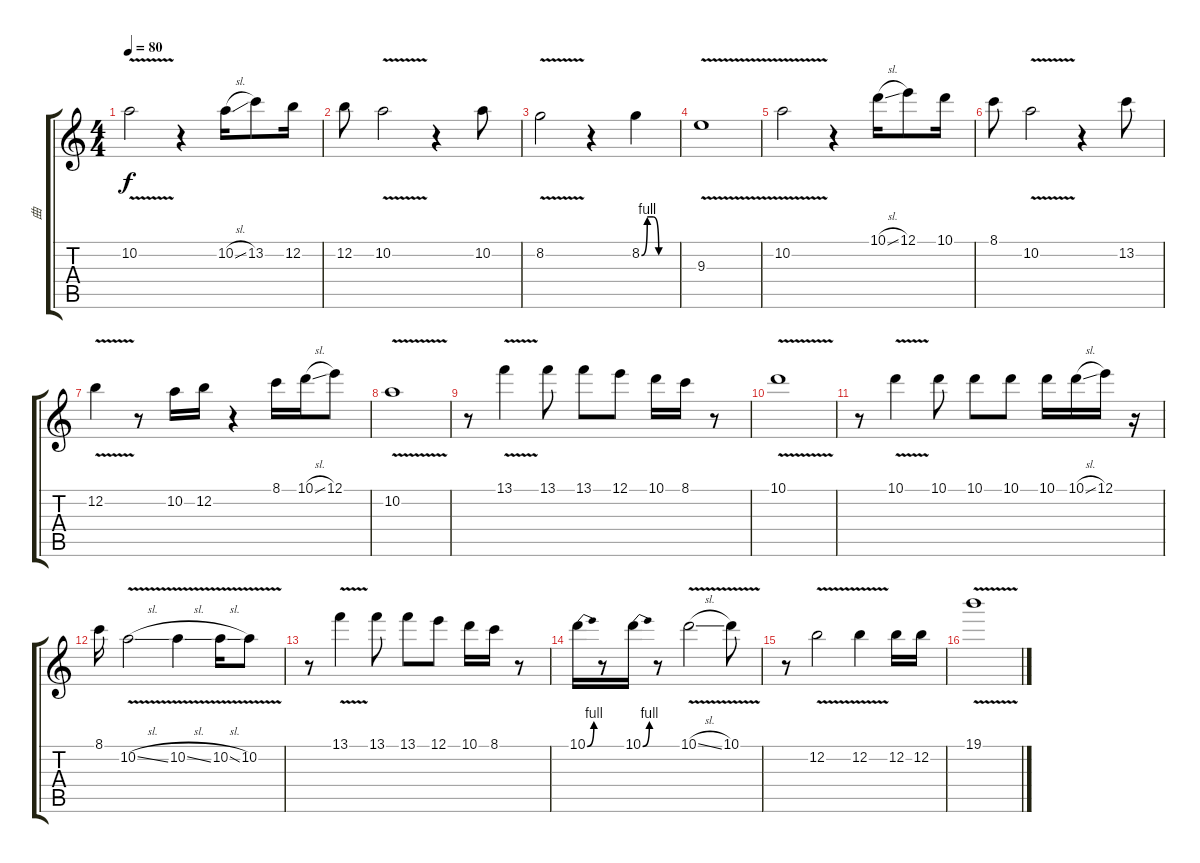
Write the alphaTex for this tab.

\track ("曲" "曲") {instrument acousticguitarsteel}
\staff {score tabs}
\tuning (E4 B3 G3 D3 A2 E2) {hide}
\ts (4 4)
\tempo 80
\clef g2
\ks c
10.2{v}.2{dy f} r.4 10.2{sl}.16 13.2.8 12.2.16 |
12.2.8 10.2{v}.2 r.4 10.2.8 |
8.2{v}.2 r.4 8.2{be (custom 0 0 10 4 20 4 30 0 60 0)}.4 |
9.3{v}.1 |
10.2{v}.2 r.4 10.1{sl}.16 12.1.8 10.1.16 |
8.1.8 10.2{v}.2 r.4 13.2.8 |
12.2{v}.4 r.8 10.2.16 12.2.16 r.4 8.1.16 10.1{sl}.16 12.1.8 |
10.2{v}.1 |
r.8 13.1{v}.4 13.1.8 13.1.8 12.1.8 10.1.16 8.1.16 r.8 |
10.1{v}.1 |
r.8 10.1{v}.4 10.1.8 10.1.8 10.1.8 10.1.16 10.1{sl}.16 12.1.16 r.16 |
8.1.16 10.2{v sl}.2 10.2{v sl}.4 10.2{v sl}.16 10.2{v}.8 |
r.8 13.1{v}.4 13.1.8 13.1.8 12.1.8 10.1.16 8.1.16 r.8 |
10.1{be (bend 0 0 60 4)}.16 r.8 10.1{be (bend 0 0 60 4)}.16 r.8 10.1{v sl}.2 10.1{v}.8 |
r.8 12.2{v}.2 12.2{v}.4 12.2.16 12.2.16 |
19.1{v}.1
